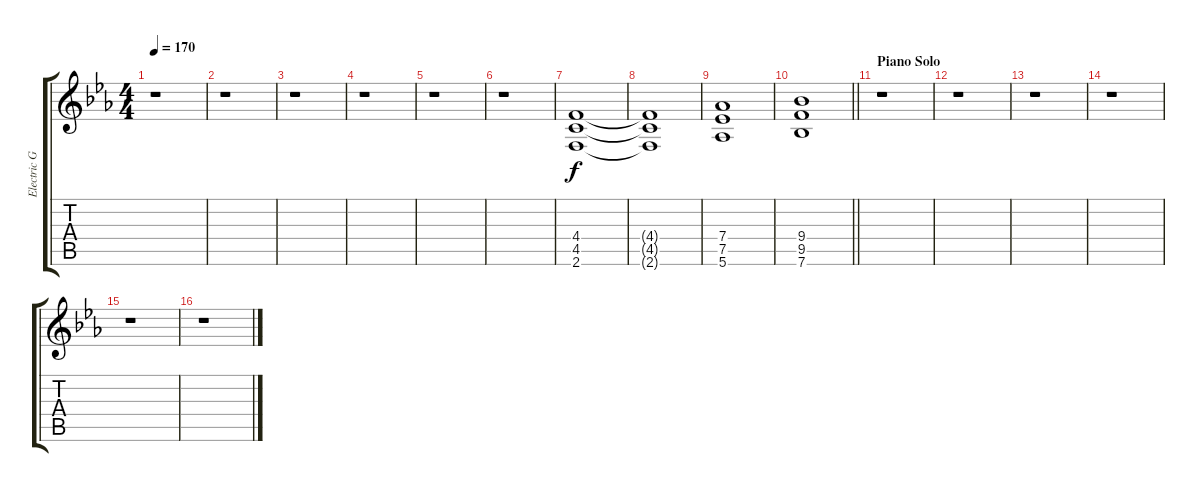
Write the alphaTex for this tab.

\track ("Electric Guitar" "Electric G") {instrument distortionguitar}
\staff {score tabs}
\tuning (Eb4 Bb3 Gb3 Db3 Ab2 Eb2) {hide}
\ts (4 4)
\tempo 170
\clef g2
\ks eb
r.1{dy f} |
r.1 |
r.1 |
r.1 |
r.1 |
r.1 |
(4.4 4.5 2.6).1 |
(4.4{t} 4.5{t} 2.6{t}).1 |
(7.4 7.5 5.6).1 |
\barLineRight lightlight
(9.4 9.5 7.6).1 |
\section ("" "Piano Solo")
r.1 |
r.1 |
r.1 |
r.1 |
r.1 |
r.1
